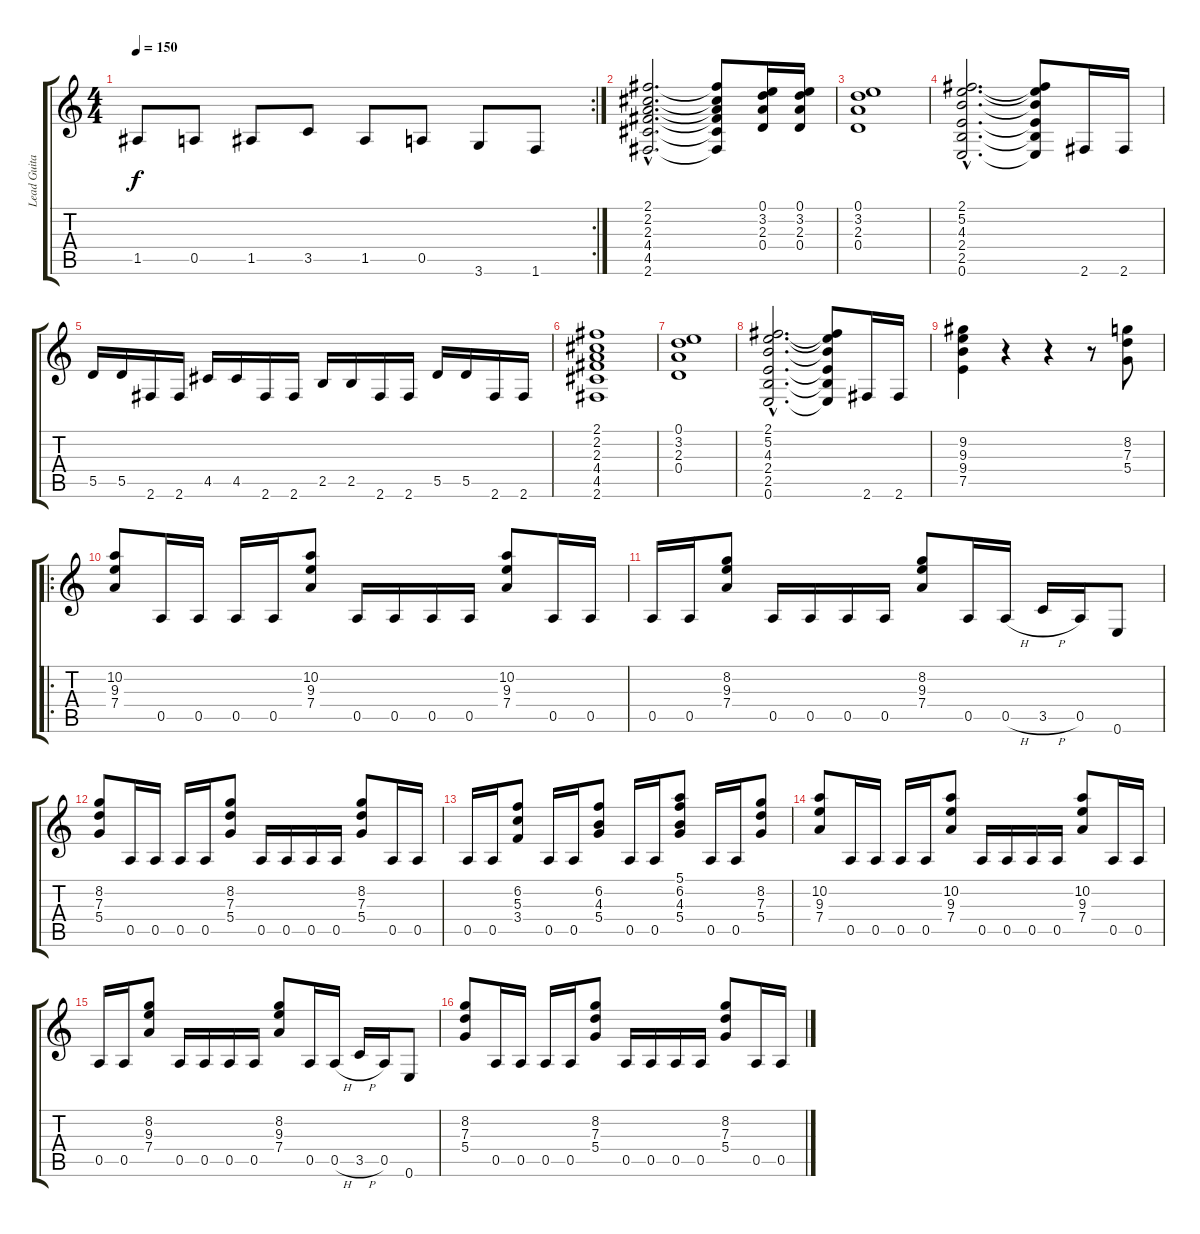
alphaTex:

\track ("Lead Guitar" "Lead Guita") {instrument overdrivenguitar}
\staff {score tabs}
\tuning (E4 B3 G3 D3 A2 E2) {hide}
\rc 2
\ts (4 4)
\tempo 150
\clef g2
\ks c
1.5.8{dy f} 0.5.8 1.5.8 3.5.8 1.5.8 0.5.8 3.6.8 1.6.8 |
(2.1{hac} 2.2{hac} 2.3{hac} 4.4{hac} 4.5{hac} 2.6{hac}).2{d} (2.1{t} 2.2{t} 2.3{t} 4.4{t} 4.5{t} 2.6{t}).8 (0.1 3.2 2.3 0.4).16 (0.1 3.2 2.3 0.4).16 |
(0.1 3.2 2.3 0.4).1 |
(2.1{hac} 5.2{hac} 4.3{hac} 2.4{hac} 2.5{hac} 0.6{hac}).2{d} (2.1{t} 5.2{t} 4.3{t} 2.4{t} 2.5{t} 0.6{t}).8 2.6.16 2.6.16 |
5.5.16 5.5.16 2.6.16 2.6.16 4.5.16 4.5.16 2.6.16 2.6.16 2.5.16 2.5.16 2.6.16 2.6.16 5.5.16 5.5.16 2.6.16 2.6.16 |
(2.1 2.2 2.3 4.4 4.5 2.6).1 |
(0.1 3.2 2.3 0.4).1 |
(2.1{hac} 5.2{hac} 4.3{hac} 2.4{hac} 2.5{hac} 0.6{hac}).2{d} (2.1{t} 5.2{t} 4.3{t} 2.4{t} 2.5{t} 0.6{t}).8 2.6.16 2.6.16 |
(9.2 9.3 9.4 7.5).4 r.4 r.4 r.8 (8.2 7.3 5.4).8 |
\ro
(10.2 9.3 7.4).8 0.5.16 0.5.16 0.5.16 0.5.16 (10.2 9.3 7.4).8 0.5.16 0.5.16 0.5.16 0.5.16 (10.2 9.3 7.4).8 0.5.16 0.5.16 |
0.5.16 0.5.16 (8.2 9.3 7.4).8 0.5.16 0.5.16 0.5.16 0.5.16 (8.2 9.3 7.4).8 0.5.16 0.5{h}.16 3.5{h}.16 0.5.16 0.6.8 |
(8.2 7.3 5.4).8 0.5.16 0.5.16 0.5.16 0.5.16 (8.2 7.3 5.4).8 0.5.16 0.5.16 0.5.16 0.5.16 (8.2 7.3 5.4).8 0.5.16 0.5.16 |
0.5.16 0.5.16 (6.2 5.3 3.4).8 0.5.16 0.5.16 (6.2 4.3 5.4).8 0.5.16 0.5.16 (5.1 6.2 4.3 5.4).8 0.5.16 0.5.16 (8.2 7.3 5.4).8 |
(10.2 9.3 7.4).8 0.5.16 0.5.16 0.5.16 0.5.16 (10.2 9.3 7.4).8 0.5.16 0.5.16 0.5.16 0.5.16 (10.2 9.3 7.4).8 0.5.16 0.5.16 |
0.5.16 0.5.16 (8.2 9.3 7.4).8 0.5.16 0.5.16 0.5.16 0.5.16 (8.2 9.3 7.4).8 0.5.16 0.5{h}.16 3.5{h}.16 0.5.16 0.6.8 |
(8.2 7.3 5.4).8 0.5.16 0.5.16 0.5.16 0.5.16 (8.2 7.3 5.4).8 0.5.16 0.5.16 0.5.16 0.5.16 (8.2 7.3 5.4).8 0.5.16 0.5.16
